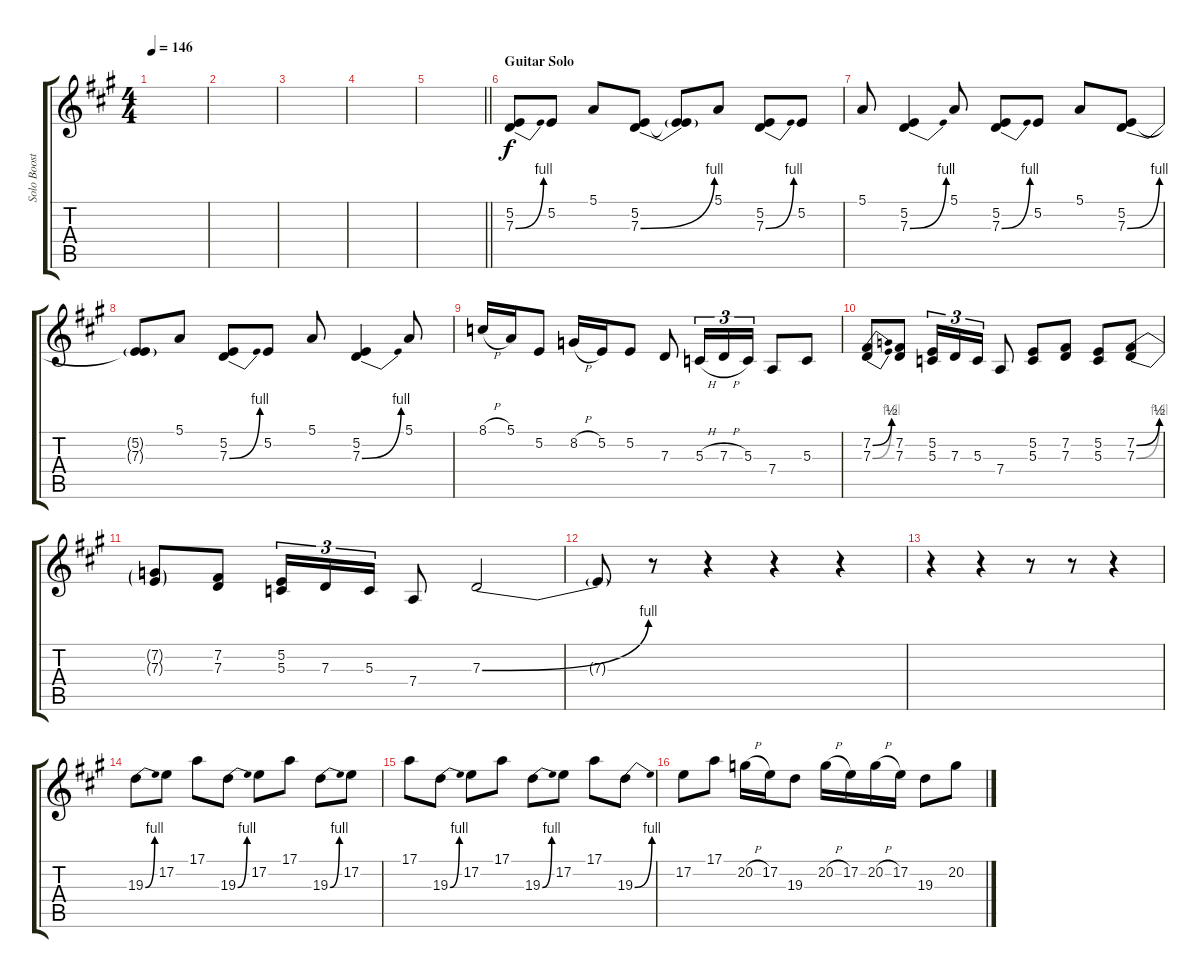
\track ("Solo Boost" "Solo Boost") {instrument lead2sawtooth}
\staff {score tabs}
\tuning (E4 B3 G3 D3 A2 E2) {hide}
\ts (4 4)
\tempo 146
\clef g2
\ks a
|
|
|
|
\barLineRight lightlight
|
\section ("" "Guitar Solo")
(5.2 7.3{be (bend 0 0 60 4)}).8 5.2.8 5.1.8 (5.2 7.3{be (bend 0 0 60 4)}).8 (5.2{t} 7.3{t}).8 5.1.8 (5.2 7.3{be (bend 0 0 60 4)}).8 5.2.8 |
5.1.8 (5.2 7.3{be (bend 0 0 60 4)}).4 5.1.8 (5.2 7.3{be (bend 0 0 60 4)}).8 5.2.8 5.1.8 (5.2 7.3{be (bend 0 0 60 4)}).8 |
(5.2{t} 7.3{t}).8 5.1.8 (5.2 7.3{be (bend 0 0 60 4)}).8 5.2.8 5.1.8 (5.2 7.3{be (bend 0 0 60 4)}).4 5.1.8 |
8.1{h}.16 5.1.16 5.2.8 8.2{h}.16 5.2.16 5.2.8 7.3.8 5.3{h}.16{tu (3 2)} 7.3{h}.16{tu (3 2)} 5.3.16{tu (3 2)} 7.4.8 5.3.8 |
(7.2{be (bend 0 0 60 2)} 7.3{be (bend 0 0 60 4)}).8 (7.2 7.3).8 (5.2 5.3).16{tu (3 2)} 7.3.16{tu (3 2)} 5.3.16{tu (3 2)} 7.4.8 (5.2 5.3).8 (7.2 7.3).8 (5.2 5.3).8 (7.2{be (bend 0 0 60 2)} 7.3{be (bend 0 0 60 4)}).8 |
(7.2{t} 7.3{t}).8 (7.2 7.3).8 (5.2 5.3).16{tu (3 2)} 7.3.16{tu (3 2)} 5.3.16{tu (3 2)} 7.4.8 7.3{be (bend 0 0 60 4)}.2 |
7.3{t}.8 r.8 r.4 r.4 r.4 |
r.4 r.4 r.8 r.8 r.4 |
19.3{be (bend 0 0 60 4)}.8 17.2.8 17.1.8 19.3{be (bend 0 0 60 4)}.8 17.2.8 17.1.8 19.3{be (bend 0 0 60 4)}.8 17.2.8 |
17.1.8 19.3{be (bend 0 0 60 4)}.8 17.2.8 17.1.8 19.3{be (bend 0 0 60 4)}.8 17.2.8 17.1.8 19.3{be (bend 0 0 60 4)}.8 |
17.2.8 17.1.8 20.2{h}.16 17.2.16 19.3.8 20.2{h}.16 17.2.16 20.2{h}.16 17.2.16 19.3.8 20.2.8
